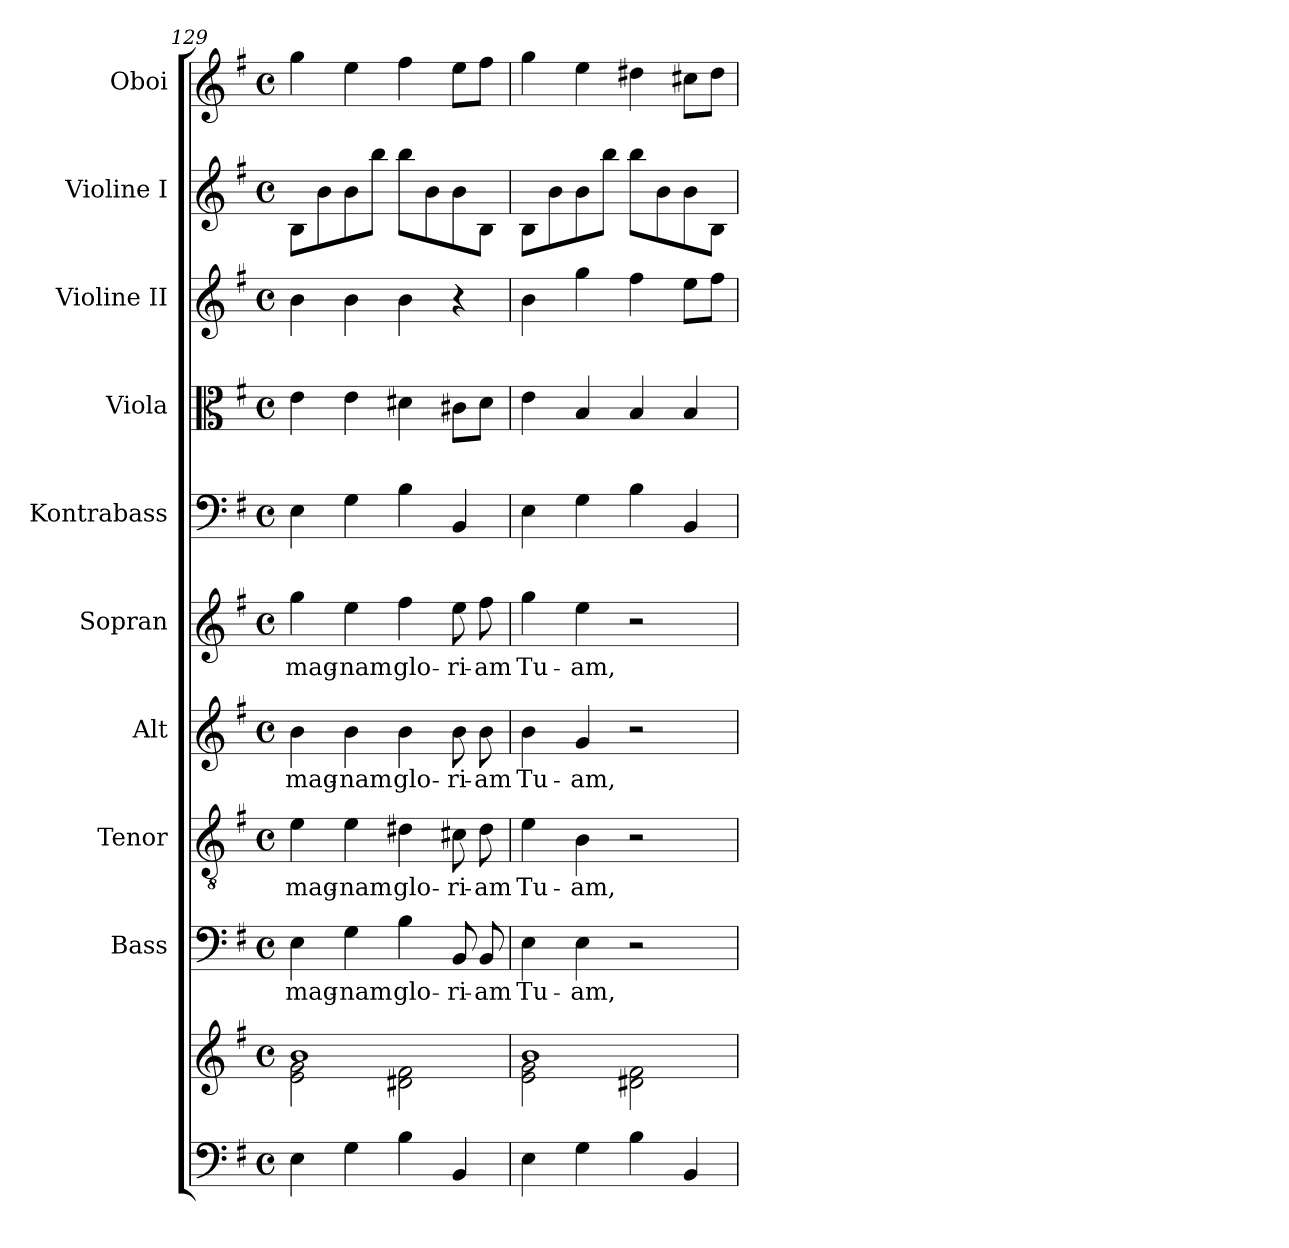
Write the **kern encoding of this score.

**kern	**kern	**kern	**text	**kern	**text	**kern	**text	**kern	**text	**kern	**kern	**kern	**kern	**kern
*part10	*part10	*part9	*part9	*part8	*part8	*part7	*part7	*part6	*part6	*part5	*part4	*part3	*part2	*part1
*staff11	*staff10	*staff9	*staff9	*staff8	*staff8	*staff7	*staff7	*staff6	*staff6	*staff5	*staff4	*staff3	*staff2	*staff1
*	*	*I"Bass	*	*I"Tenor	*	*I"Alt	*	*I"Sopran	*	*I"Kontrabass	*I"Viola	*I"Violine II	*I"Violine I	*I"Oboi
*	*	*I'B.	*	*I'T.	*	*I'A.	*	*I'S.	*	*I'Kb.	*I'Vla.	*I'Vl. II	*I'Vl. I	*I'Ob.
*clefF4	*clefG2	*clefF4	*	*clefGv2	*	*clefG2	*	*clefG2	*	*clefF4	*clefC3	*clefG2	*clefG2	*clefG2
*	*	*	*	*	*	*	*	*	*	*ITrd7c12	*	*	*	*
*k[f#]	*k[f#]	*k[f#]	*	*k[f#]	*	*k[f#]	*	*k[f#]	*	*k[f#]	*k[f#]	*k[f#]	*k[f#]	*k[f#]
*G:	*G:	*G:	*	*G:	*	*G:	*	*G:	*	*G:	*G:	*G:	*G:	*G:
*M4/4	*M4/4	*M4/4	*	*M4/4	*	*M4/4	*	*M4/4	*	*M4/4	*M4/4	*M4/4	*M4/4	*M4/4
*met(c)	*met(c)	*met(c)	*	*met(c)	*	*met(c)	*	*met(c)	*	*met(c)	*met(c)	*met(c)	*met(c)	*met(c)
=129	=129	=129	=129	=129	=129	=129	=129	=129	=129	=129	=129	=129	=129	=129
*	*^	*	*	*	*	*	*	*	*	*	*	*	*	*
!	!	!	!	!LO:LY:b	!	!LO:LY:b	!	!LO:LY:b	!	!LO:LY:b	!	!	!	!	!
4E\	1b	2e\ 2g\	4E\	mag-	4e\	mag-	4b\	mag-	4gg\	mag-	4EE\	4e\	4b\	8B\L	4gg\
.	.	.	.	.	.	.	.	.	.	.	.	.	.	8b\	.
!	!	!	!	!LO:LY:b	!	!LO:LY:b	!	!LO:LY:b	!	!LO:LY:b	!	!	!	!	!
4G\	.	.	4G\	-nam	4e\	-nam	4b\	-nam	4ee\	-nam	4GG\	4e\	4b\	8b\	4ee\
.	.	.	.	.	.	.	.	.	.	.	.	.	.	8bb\J	.
!	!	!	!	!LO:LY:b	!	!LO:LY:b	!	!LO:LY:b	!	!LO:LY:b	!	!	!	!	!
4B\	.	2d#X\ 2f#\	4B\	glo-	4d#X\	glo-	4b\	glo-	4ff#\	glo-	4BB\	4d#X\	4b\	8bb\L	4ff#\
.	.	.	.	.	.	.	.	.	.	.	.	.	.	8b\	.
!	!	!	!	!LO:LY:b	!	!LO:LY:b	!	!LO:LY:b	!	!LO:LY:b	!	!	!	!	!
4BB/	.	.	8BB/	-ri-	8c#X\	-ri-	8b\	-ri-	8ee\	-ri-	4BBB/	8c#X\L	4r	8b\	8ee\L
!	!	!	!	!LO:LY:b	!	!LO:LY:b	!	!LO:LY:b	!	!LO:LY:b	!	!	!	!	!
.	.	.	8BB/	-am	8d#\	-am	8b\	-am	8ff#\	-am	.	8d#\J	.	8B\J	8ff#\J
!!LO:PB:g=z
=130	=130	=130	=130	=130	=130	=130	=130	=130	=130	=130	=130	=130	=130	=130	=130
!	!	!	!	!LO:LY:b	!	!LO:LY:b	!	!LO:LY:b	!	!LO:LY:b	!	!	!	!	!
4E\	1b	2e\ 2g\	4E\	Tu-	4e\	Tu-	4b\	Tu-	4gg\	Tu-	4EE\	4e\	4b\	8B\L	4gg\
.	.	.	.	.	.	.	.	.	.	.	.	.	.	8b\	.
!	!	!	!	!LO:LY:b	!	!LO:LY:b	!	!LO:LY:b	!	!LO:LY:b	!	!	!	!	!
4G\	.	.	4E\	-am,	4B\	-am,	4g/	-am,	4ee\	-am,	4GG\	4B/	4gg\	8b\	4ee\
.	.	.	.	.	.	.	.	.	.	.	.	.	.	8bb\J	.
4B\	.	2d#X\ 2f#\	2r	.	2r	.	2r	.	2r	.	4BB\	4B/	4ff#\	8bb\L	4dd#X\
.	.	.	.	.	.	.	.	.	.	.	.	.	.	8b\	.
4BB/	.	.	.	.	.	.	.	.	.	.	4BBB/	4B/	8ee\L	8b\	8cc#X\L
.	.	.	.	.	.	.	.	.	.	.	.	.	8ff#\J	8B\J	8dd#\J
*	*v	*v	*	*	*	*	*	*	*	*	*	*	*	*	*
=	=	=	=	=	=	=	=	=	=	=	=	=	=	=
*-	*-	*-	*-	*-	*-	*-	*-	*-	*-	*-	*-	*-	*-	*-
